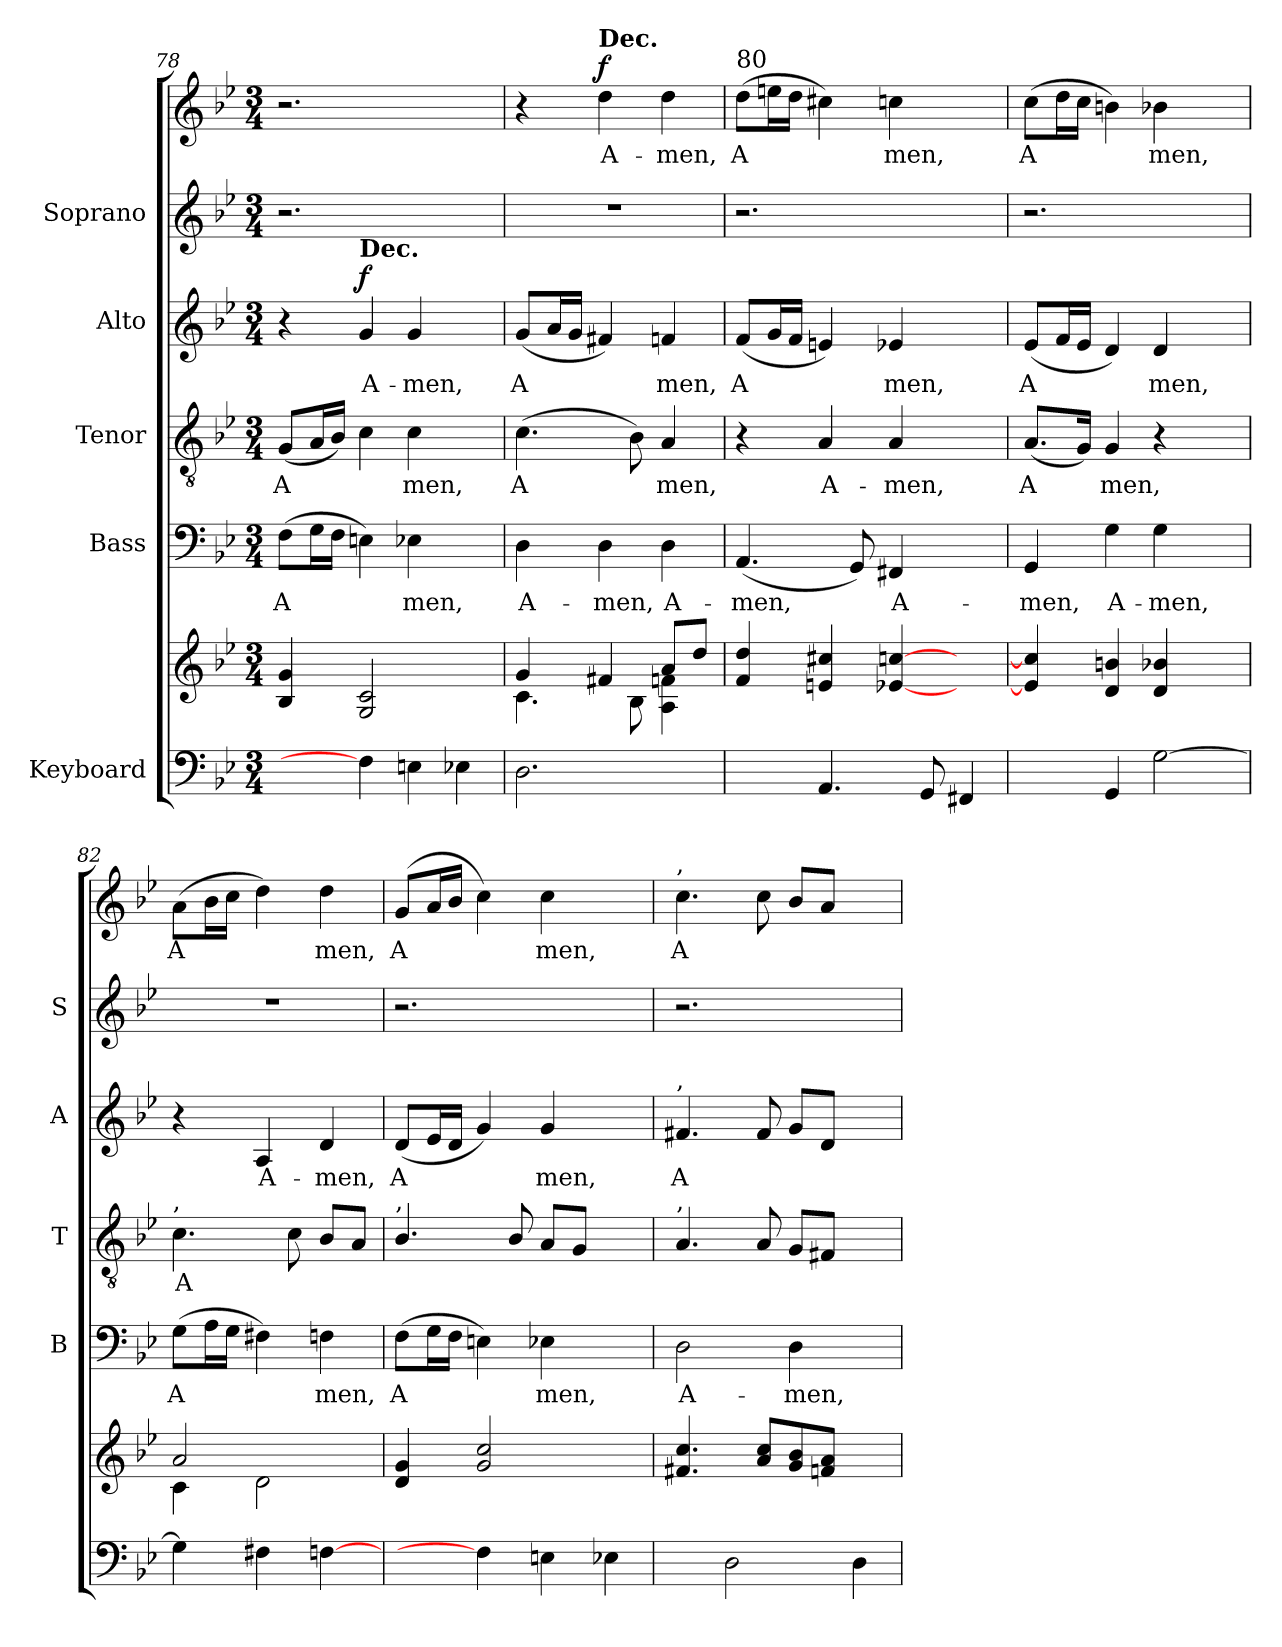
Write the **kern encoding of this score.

**kern	**kern	**kern	**text	**kern	**text	**kern	**text	**dynam	**kern	**kern	**text	**dynam
*part5	*part5	*part4	*part4	*part3	*part3	*part2	*part2	*part2	*part1	*part1	*part1	*part1
*staff7	*staff6	*staff5	*staff5	*staff4	*staff4	*staff3	*staff3	*staff3	*staff2	*staff1	*staff1	*staff1/2
*I"Keyboard	*	*I"Bass	*	*I"Tenor	*	*I"Alto	*	*	*I"Soprano	*	*	*
*	*	*I'B	*	*I'T	*	*I'A	*	*	*I'S	*	*	*
*clefF4	*clefG2	*clefF4	*	*clefGv2	*	*clefG2	*	*	*clefG2	*clefG2	*	*
*k[b-e-]	*k[b-e-]	*k[b-e-]	*	*k[b-e-]	*	*k[b-e-]	*	*	*k[b-e-]	*k[b-e-]	*	*
*B-:	*B-:	*B-:	*	*B-:	*	*B-:	*	*	*B-:	*B-:	*	*
*M3/4	*M3/4	*M3/4	*	*M3/4	*	*M3/4	*	*	*M3/4	*M3/4	*	*
=78	=78	=78	=78	=78	=78	=78	=78	=78	=78	=78	=78	=78
*	*^	*	*	*	*	*	*	*	*	*	*	*
!	!	!LO:N:vis=1	!	!LO:LY:b	!	!LO:LY:b	!	!	!	!	!	!	!
4ryy	4B-/ 4g/	2.ryy	(>8F\L	A­	(<8G/L	A­	4r	.	.	2.r	2.r	.	.
.	.	.	16G\L	.	16A/L	.	.	.	.	.	.	.	.
.	.	.	16F\JJ	.	16B-/JJ)	.	.	.	.	.	.	.	.
!	!	!	!	!	!	!	!LO:TX:a:B:t=Dec.	!	!	!	!	!	!
!	!	!	!	!	!	!	!	!LO:LY:b	!LO:DY:b	!	!	!	!
4F\]	2G/ 2c/	.	4En\)	.	4c\	.	4g/	A-	f	.	.	.	.
!	!	!	!	!LO:LY:b	!	!LO:LY:b	!	!LO:LY:b	!	!	!	!	!
4En\	.	.	4E-X\	men,	4c\	men,	4g/	-men,	.	.	.	.	.
4E-X\	4ryy	4ryy	4ryy	.	4ryy	.	4ryy	.	.	4ryy	4ryy	.	.
=79	=79	=79	=79	=79	=79	=79	=79	=79	=79	=79	=79	=79	=79
!	!	!	!	!LO:LY:b	!	!LO:LY:b	!	!LO:LY:b	!	!	!	!	!
2.D\	4g/	4.c\	4D\	A-	(>4.c\	A­	(<8g/L	A­	.	2.r	4r	.	.
.	.	.	.	.	.	.	16a/L	.	.	.	.	.	.
.	.	.	.	.	.	.	16g/JJ	.	.	.	.	.	.
!	!	!	!	!	!	!	!	!	!	!	!LO:TX:a:B:t=Dec.	!	!
!	!	!	!	!LO:LY:b	!	!	!	!	!	!	!	!LO:LY:b	!LO:DY:b
.	4f#X/	.	4D\	-men,	.	.	4f#X/)	.	.	.	4dd\	A-	f
.	.	8B-\	.	.	8B-\)	.	.	.	.	.	.	.	.
!	!	!	!	!LO:LY:b	!	!LO:LY:b	!	!LO:LY:b	!	!	!	!LO:LY:b	!
.	8a/L	4A\ 4fn\	4D\	A-	4A/	men,	4fn/	men,	.	.	4dd\	-men,	.
.	8dd/J	.	.	.	.	.	.	.	.	.	.	.	.
!!LO:LB:g=z
=80	=80	=80	=80	=80	=80	=80	=80	=80	=80	=80	=80	=80	=80
!	!	!	!	!	!	!	!	!	!	!	!LO:TX:a:t=80	!	!
!	!	!LO:N:vis=1	!	!LO:LY:b	!	!	!	!LO:LY:b	!	!	!	!LO:LY:b	!
4ryy	4f/ 4dd/	2.ryy	(<4.AA/	-men,	4r	.	(<8f/L	A­	.	2.r	(>8dd\L	A­	.
.	.	.	.	.	.	.	16g/L	.	.	.	16een\L	.	.
.	.	.	.	.	.	.	16f/JJ	.	.	.	16dd\JJ	.	.
!	!	!	!	!	!	!LO:LY:b	!	!	!	!	!	!	!
4.AA/	4en/ 4cc#X/	.	.	.	4A/	A-	4en/)	.	.	.	4cc#X\)	.	.
.	.	.	8GG/)	.	.	.	.	.	.	.	.	.	.
!	!	!	!	!LO:LY:b	!	!LO:LY:b	!	!LO:LY:b	!	!	!	!LO:LY:b	!
.	[4e-X/ [4ccn/	.	4FF#X/	A-	4A/	-men,	4e-X/	men,	.	.	4ccn\	men,	.
8GG/	.	.	.	.	.	.	.	.	.	.	.	.	.
4FF#X/	4ryy	4ryy	4ryy	.	4ryy	.	4ryy	.	.	4ryy	4ryy	.	.
=81	=81	=81	=81	=81	=81	=81	=81	=81	=81	=81	=81	=81	=81
!	!	!LO:N:vis=1	!	!LO:LY:b	!	!LO:LY:b	!	!LO:LY:b	!	!	!	!LO:LY:b	!
4ryy	4e-/] 4cc/]	2.ryy	4GG/	-men,	(<8.A/L	A­	(<8e-/L	A­	.	2.r	(>8cc\L	A­	.
.	.	.	.	.	.	.	16f/L	.	.	.	16dd\L	.	.
.	.	.	.	.	16G/Jk)	.	16e-/JJ	.	.	.	16cc\JJ	.	.
!	!	!	!	!LO:LY:b	!	!LO:LY:b	!	!	!	!	!	!	!
4GG/	4d/ 4bn/	.	4G\	A-	4G/	men,	4d/)	.	.	.	4bn\)	.	.
!	!	!	!	!LO:LY:b	!	!	!	!LO:LY:b	!	!	!	!LO:LY:b	!
[2G\	4d/ 4b-X/	.	4G\	-men,	4r	.	4d/	men,	.	.	4b-X\	men,	.
.	4ryy	4ryy	4ryy	.	4ryy	.	4ryy	.	.	4ryy	4ryy	.	.
=82	=82	=82	=82	=82	=82	=82	=82	=82	=82	=82	=82	=82	=82
!	!	!	!	!	!LO:TX:a:t=,	!	!	!	!	!	!	!	!
!	!	!	!	!LO:LY:b	!	!LO:LY:b	!	!	!	!	!	!LO:LY:b	!
4G\]	2a/	4c\	(>8G\L	A­	4.c\	A	4r	.	.	2.r	(>8a\L	A­	.
.	.	.	16A\L	.	.	.	.	.	.	.	16b-\L	.	.
.	.	.	16G\JJ	.	.	.	.	.	.	.	16cc\JJ	.	.
!	!	!	!	!	!	!	!	!LO:LY:b	!	!	!	!	!
4F#X\	.	2d\	4F#X\)	.	.	.	4A/	A-	.	.	4dd\)	.	.
.	.	.	.	.	8c\	.	.	.	.	.	.	.	.
!	!	!	!	!LO:LY:b	!	!	!	!LO:LY:b	!	!	!	!LO:LY:b	!
[4Fn\	4ryy	.	4Fn\	men,	8B-/L	.	4d/	-men,	.	.	4dd\	men,	.
.	.	.	.	.	8A/J	.	.	.	.	.	.	.	.
=83	=83	=83	=83	=83	=83	=83	=83	=83	=83	=83	=83	=83	=83
!	!	!	!	!	!LO:TX:a:t=,	!	!	!	!	!	!	!	!
!	!	!LO:N:vis=1	!	!LO:LY:b	!	!	!	!LO:LY:b	!	!	!	!LO:LY:b	!
4ryy	4d/ 4g/	2.ryy	(>8F\L	A­	4.B-/	.	(<8d/L	A­	.	2.r	(<8g/L	A­	.
.	.	.	16G\L	.	.	.	16e-/L	.	.	.	16a/L	.	.
.	.	.	16F\JJ	.	.	.	16d/JJ	.	.	.	16b-/JJ	.	.
4F\]	2g/ 2cc/	.	4En\)	.	.	.	4g/)	.	.	.	4cc\)	.	.
.	.	.	.	.	8B-/	.	.	.	.	.	.	.	.
!	!	!	!	!LO:LY:b	!	!	!	!LO:LY:b	!	!	!	!LO:LY:b	!
4En\	.	.	4E-X\	men,	8A/L	.	4g/	men,	.	.	4cc\	men,	.
.	.	.	.	.	8G/J	.	.	.	.	.	.	.	.
4E-X\	4ryy	4ryy	4ryy	.	4ryy	.	4ryy	.	.	4ryy	4ryy	.	.
=84	=84	=84	=84	=84	=84	=84	=84	=84	=84	=84	=84	=84	=84
!	!	!	!	!	!	!	!	!	!	!	!LO:TX:a:t=,	!	!
!	!	!	!	!	!	!	!LO:TX:a:t=,	!	!	!	!	!	!
!	!	!	!	!	!LO:TX:a:t=,	!	!	!	!	!	!	!	!
!	!	!LO:N:vis=1	!	!LO:LY:b	!	!	!	!LO:LY:b	!	!	!	!LO:LY:b	!
4ryy	4.f#X/ 4.cc/	2.ryy	2D\	A-	4.A/	.	4.f#X/	A­	.	2.r	4.cc\	A­	.
2D\	.	.	.	.	.	.	.	.	.	.	.	.	.
.	8a/ 8cc/L	.	.	.	8A/	.	8f#/	.	.	.	8cc\	.	.
!	!	!	!	!LO:LY:b	!	!	!	!	!	!	!	!	!
.	8g/ 8b-/	.	4D\	-men,	8G/L	.	8g/L	.	.	.	8b-/L	.	.
.	8fn/ 8a/J	.	.	.	8F#X/J	.	8d/J	.	.	.	8a/J	.	.
4D\	4ryy	4ryy	4ryy	.	4ryy	.	4ryy	.	.	4ryy	4ryy	.	.
*	*v	*v	*	*	*	*	*	*	*	*	*	*	*
=	=	=	=	=	=	=	=	=	=	=	=	=
*-	*-	*-	*-	*-	*-	*-	*-	*-	*-	*-	*-	*-
